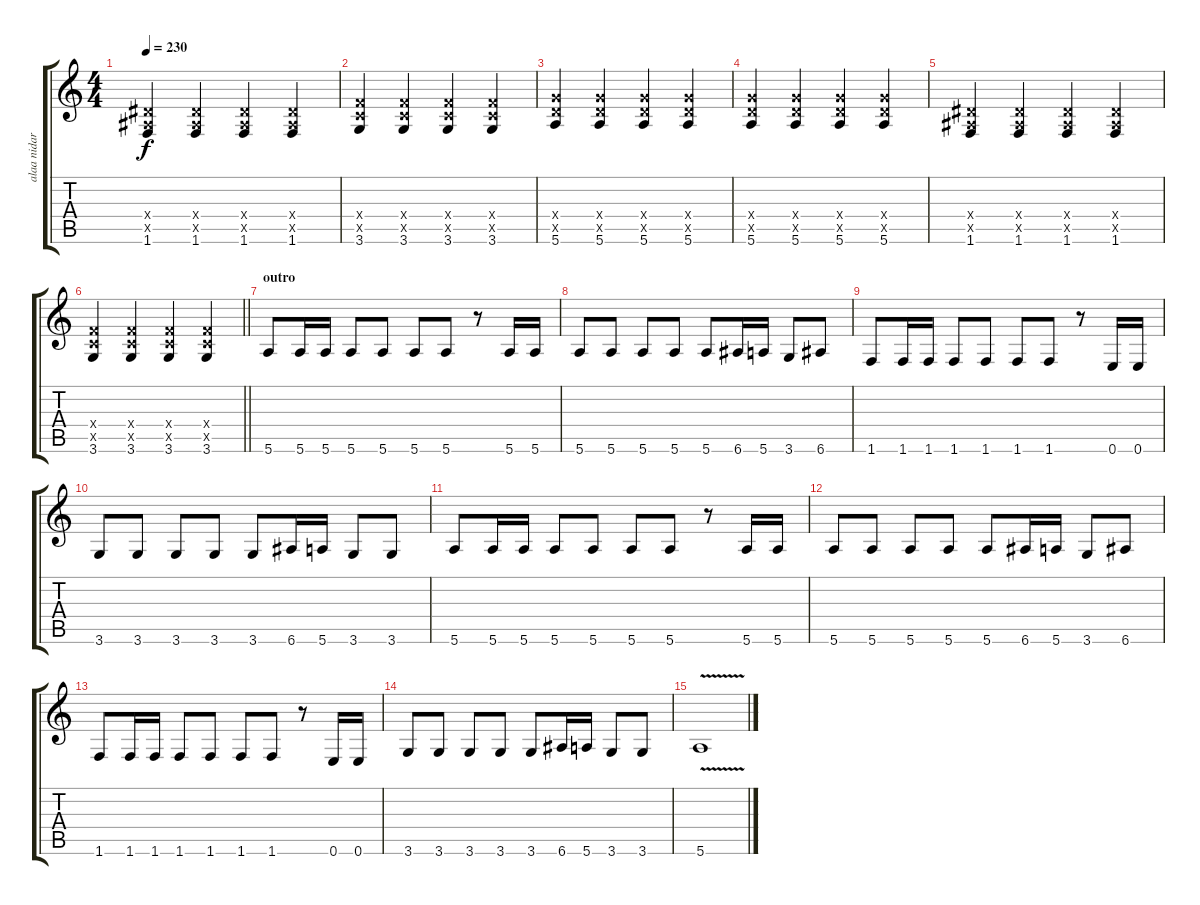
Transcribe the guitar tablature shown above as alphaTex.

\track ("alaa nidar" "alaa nidar") {instrument overdrivenguitar}
\staff {score tabs}
\tuning (E4 B3 G3 D3 A2 E2) {hide}
\ts (4 4)
\tempo 230
\clef g2
\ks c
(1.4{x} 1.5{x} 1.6).4{dy f} (1.4{x} 1.5{x} 1.6).4 (1.4{x} 1.5{x} 1.6).4 (1.4{x} 1.5{x} 1.6).4 |
(3.4{x} 3.5{x} 3.6).4 (3.4{x} 3.5{x} 3.6).4 (3.4{x} 3.5{x} 3.6).4 (3.4{x} 3.5{x} 3.6).4 |
(5.4{x} 5.5{x} 5.6).4 (5.4{x} 5.5{x} 5.6).4 (5.4{x} 5.5{x} 5.6).4 (5.4{x} 5.5{x} 5.6).4 |
(5.4{x} 5.5{x} 5.6).4 (5.4{x} 5.5{x} 5.6).4 (5.4{x} 5.5{x} 5.6).4 (5.4{x} 5.5{x} 5.6).4 |
(1.4{x} 1.5{x} 1.6).4 (1.4{x} 1.5{x} 1.6).4 (1.4{x} 1.5{x} 1.6).4 (1.4{x} 1.5{x} 1.6).4 |
\barLineRight lightlight
(3.4{x} 3.5{x} 3.6).4 (3.4{x} 3.5{x} 3.6).4 (3.4{x} 3.5{x} 3.6).4 (3.4{x} 3.5{x} 3.6).4 |
\section ("" "outro")
5.6.8 5.6.16 5.6.16 5.6.8 5.6.8 5.6.8 5.6.8 r.8 5.6.16 5.6.16 |
5.6.8 5.6.8 5.6.8 5.6.8 5.6.8 6.6.16 5.6.16 3.6.8 6.6.8 |
1.6.8 1.6.16 1.6.16 1.6.8 1.6.8 1.6.8 1.6.8 r.8 0.6.16 0.6.16 |
3.6.8 3.6.8 3.6.8 3.6.8 3.6.8 6.6.16 5.6.16 3.6.8 3.6.8 |
5.6.8 5.6.16 5.6.16 5.6.8 5.6.8 5.6.8 5.6.8 r.8 5.6.16 5.6.16 |
5.6.8 5.6.8 5.6.8 5.6.8 5.6.8 6.6.16 5.6.16 3.6.8 6.6.8 |
1.6.8 1.6.16 1.6.16 1.6.8 1.6.8 1.6.8 1.6.8 r.8 0.6.16 0.6.16 |
3.6.8 3.6.8 3.6.8 3.6.8 3.6.8 6.6.16 5.6.16 3.6.8 3.6.8 |
5.6{v}.1
